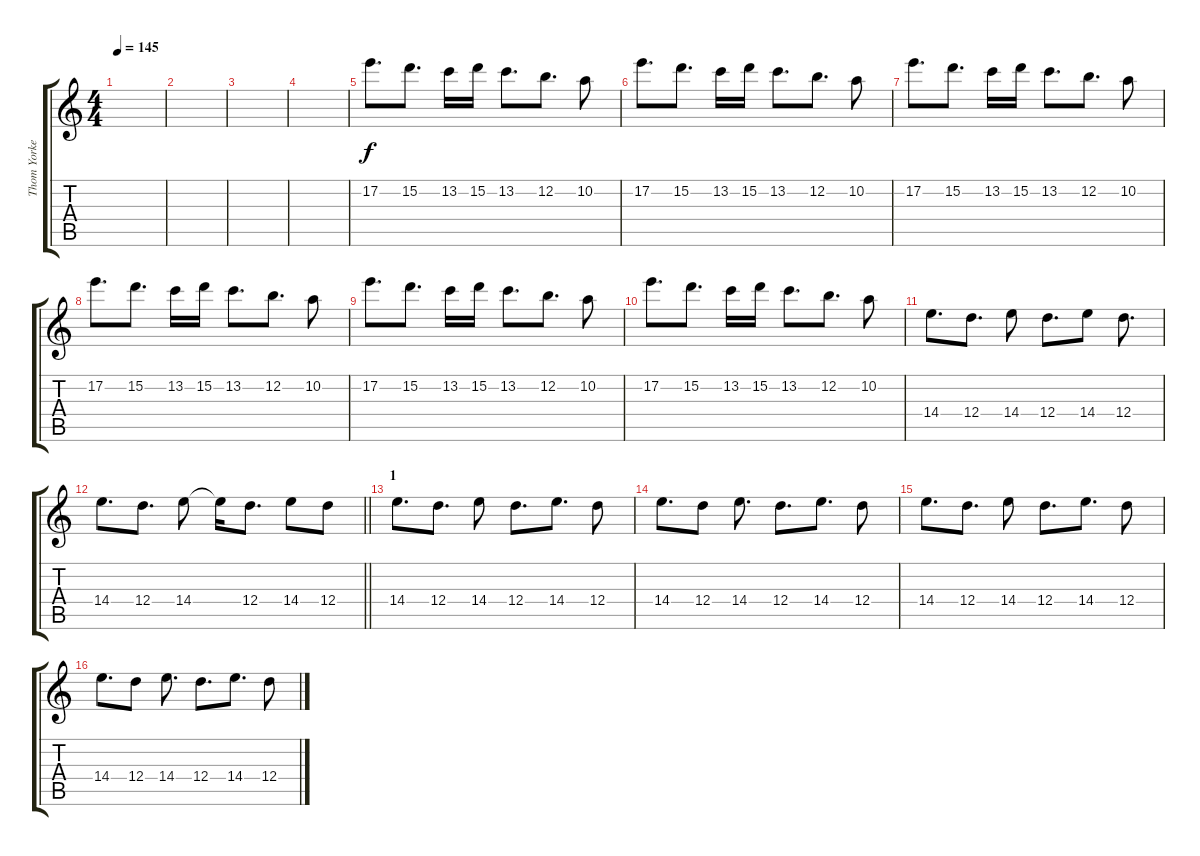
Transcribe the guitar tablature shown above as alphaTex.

\track ("Thom Yorke" "Thom Yorke") {instrument electricguitarclean}
\staff {score tabs}
\tuning (E4 B3 G3 D3 A2 E2) {hide}
\ts (4 4)
\tempo 145
\clef g2
\ks c
|
|
|
|
17.2.8{d} 15.2.8{d} 13.2.16 15.2.16 13.2.8{d} 12.2.8{d} 10.2.8 |
17.2.8{d} 15.2.8{d} 13.2.16 15.2.16 13.2.8{d} 12.2.8{d} 10.2.8 |
17.2.8{d} 15.2.8{d} 13.2.16 15.2.16 13.2.8{d} 12.2.8{d} 10.2.8 |
17.2.8{d} 15.2.8{d} 13.2.16 15.2.16 13.2.8{d} 12.2.8{d} 10.2.8 |
17.2.8{d} 15.2.8{d} 13.2.16 15.2.16 13.2.8{d} 12.2.8{d} 10.2.8 |
17.2.8{d} 15.2.8{d} 13.2.16 15.2.16 13.2.8{d} 12.2.8{d} 10.2.8 |
14.4.8{d} 12.4.8{d} 14.4.8 12.4.8{d} 14.4.8 12.4.8{d} |
\barLineRight lightlight
14.4.8{d} 12.4.8{d} 14.4.8 14.4{t}.16 12.4.8{d} 14.4.8 12.4.8 |
\section ("" "1")
14.4.8{d} 12.4.8{d} 14.4.8 12.4.8{d} 14.4.8{d} 12.4.8 |
14.4.8{d} 12.4.8 14.4.8{d} 12.4.8{d} 14.4.8{d} 12.4.8 |
14.4.8{d} 12.4.8{d} 14.4.8 12.4.8{d} 14.4.8{d} 12.4.8 |
14.4.8{d} 12.4.8 14.4.8{d} 12.4.8{d} 14.4.8{d} 12.4.8
